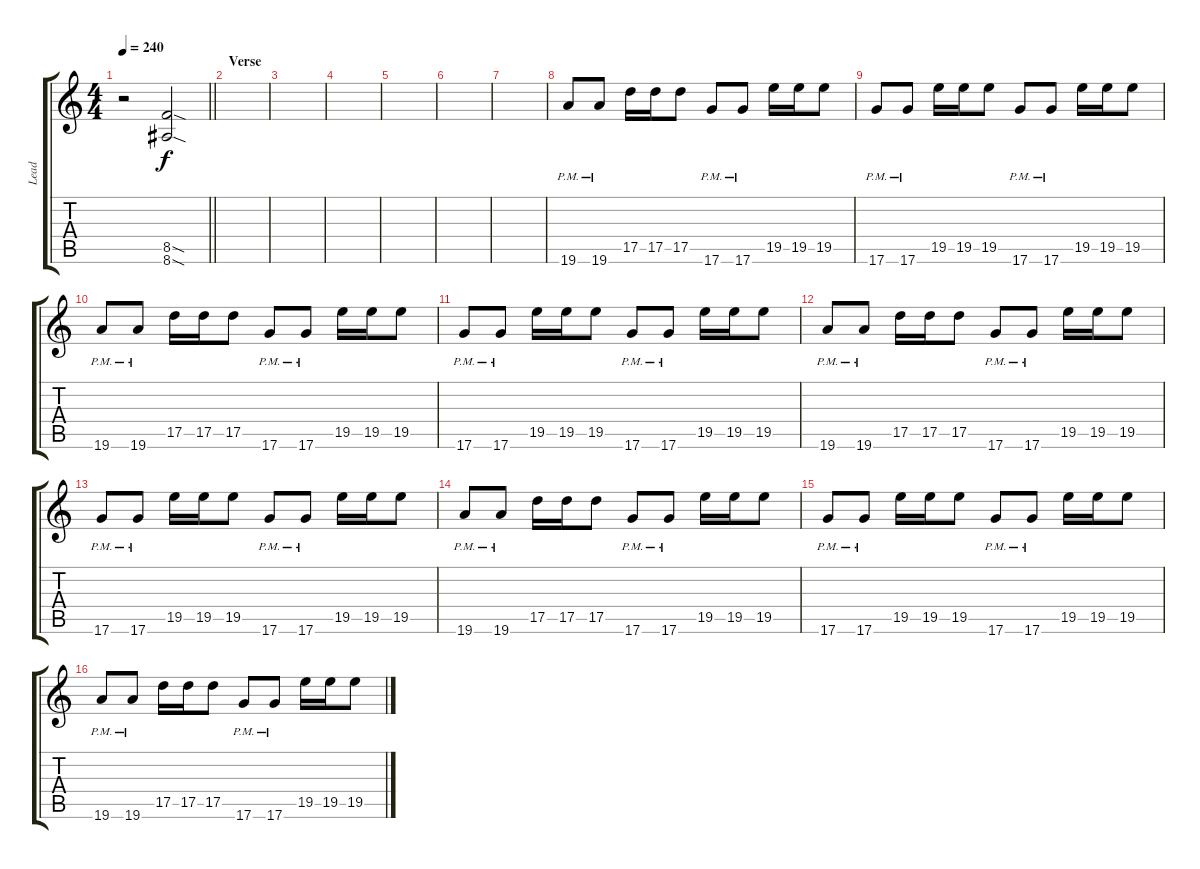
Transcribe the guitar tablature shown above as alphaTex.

\track ("Lead" "Lead") {instrument distortionguitar}
\staff {score tabs}
\tuning (E4 B3 G3 D3 A2 D2) {hide}
\ts (4 4)
\tempo 240
\clef g2
\barLineRight lightlight
\ks c
r.2{dy f} (8.5{sod} 8.6{sod}).2 |
\section ("" "Verse ")
|
|
|
|
|
|
19.6{pm}.8 19.6{pm}.8 17.5.16 17.5.16 17.5.8 17.6{pm}.8 17.6{pm}.8 19.5.16 19.5.16 19.5.8 |
17.6{pm}.8 17.6{pm}.8 19.5.16 19.5.16 19.5.8 17.6{pm}.8 17.6{pm}.8 19.5.16 19.5.16 19.5.8 |
19.6{pm}.8 19.6{pm}.8 17.5.16 17.5.16 17.5.8 17.6{pm}.8 17.6{pm}.8 19.5.16 19.5.16 19.5.8 |
17.6{pm}.8 17.6{pm}.8 19.5.16 19.5.16 19.5.8 17.6{pm}.8 17.6{pm}.8 19.5.16 19.5.16 19.5.8 |
19.6{pm}.8 19.6{pm}.8 17.5.16 17.5.16 17.5.8 17.6{pm}.8 17.6{pm}.8 19.5.16 19.5.16 19.5.8 |
17.6{pm}.8 17.6{pm}.8 19.5.16 19.5.16 19.5.8 17.6{pm}.8 17.6{pm}.8 19.5.16 19.5.16 19.5.8 |
19.6{pm}.8 19.6{pm}.8 17.5.16 17.5.16 17.5.8 17.6{pm}.8 17.6{pm}.8 19.5.16 19.5.16 19.5.8 |
17.6{pm}.8 17.6{pm}.8 19.5.16 19.5.16 19.5.8 17.6{pm}.8 17.6{pm}.8 19.5.16 19.5.16 19.5.8 |
19.6{pm}.8 19.6{pm}.8 17.5.16 17.5.16 17.5.8 17.6{pm}.8 17.6{pm}.8 19.5.16 19.5.16 19.5.8
